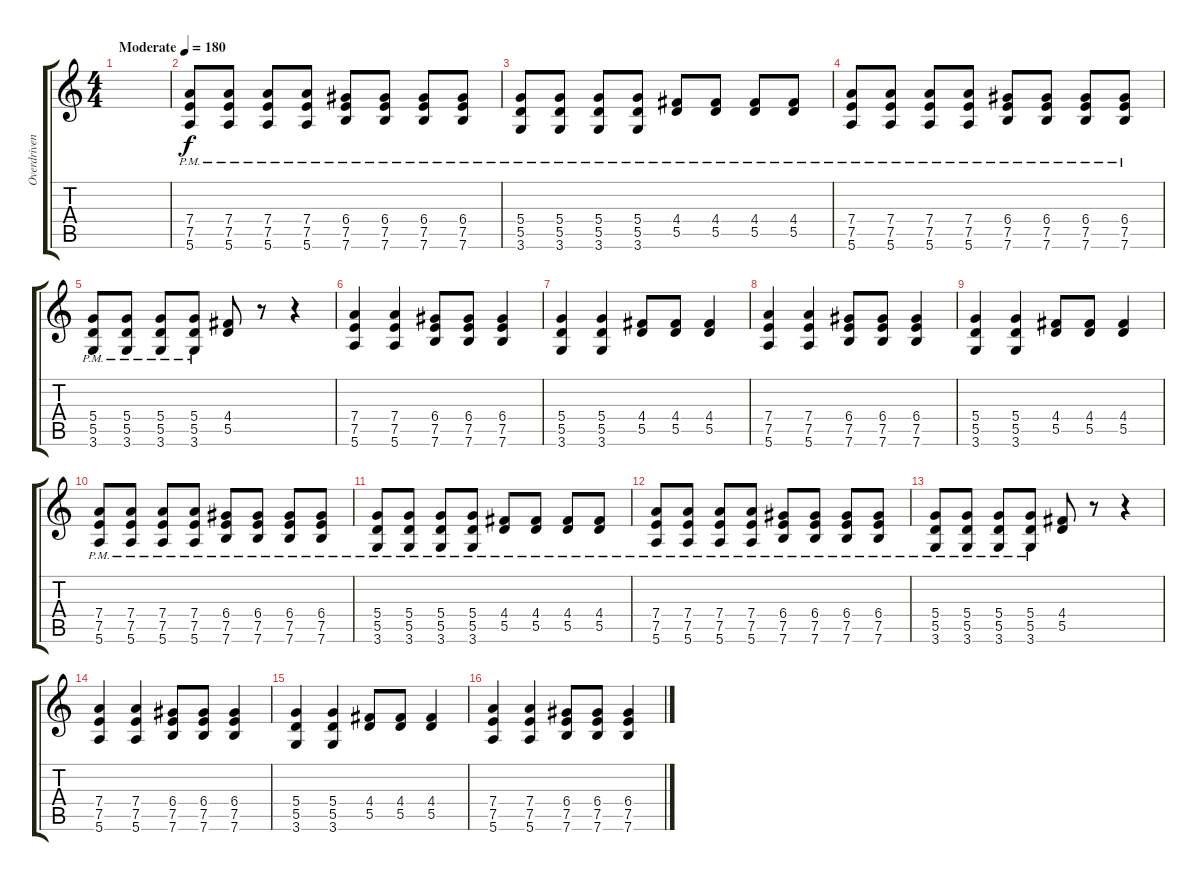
\track ("Overdriven Guitar" "Overdriven") {instrument overdrivenguitar}
\staff {score tabs}
\tuning (E4 B3 G3 D3 A2 E2) {hide}
\ts (4 4)
\tempo (180 "Moderate")
\clef g2
\ks c
|
(7.4{pm} 7.5{pm} 5.6{pm}).8 (7.4{pm} 7.5{pm} 5.6{pm}).8 (7.4{pm} 7.5{pm} 5.6{pm}).8 (7.4{pm} 7.5{pm} 5.6{pm}).8 (6.4{pm} 7.5{pm} 7.6{pm}).8 (6.4{pm} 7.5{pm} 7.6{pm}).8 (6.4{pm} 7.5{pm} 7.6{pm}).8 (6.4{pm} 7.5{pm} 7.6{pm}).8 |
(5.4{pm} 5.5{pm} 3.6{pm}).8 (5.4{pm} 5.5{pm} 3.6{pm}).8 (5.4{pm} 5.5{pm} 3.6{pm}).8 (5.4{pm} 5.5{pm} 3.6{pm}).8 (4.4{pm} 5.5{pm}).8 (4.4{pm} 5.5{pm}).8 (4.4{pm} 5.5{pm}).8 (4.4{pm} 5.5{pm}).8 |
(7.4{pm} 7.5{pm} 5.6{pm}).8 (7.4{pm} 7.5{pm} 5.6{pm}).8 (7.4{pm} 7.5{pm} 5.6{pm}).8 (7.4{pm} 7.5{pm} 5.6{pm}).8 (6.4{pm} 7.5{pm} 7.6{pm}).8 (6.4{pm} 7.5{pm} 7.6{pm}).8 (6.4{pm} 7.5{pm} 7.6{pm}).8 (6.4{pm} 7.5{pm} 7.6{pm}).8 |
(5.4{pm} 5.5{pm} 3.6{pm}).8 (5.4{pm} 5.5{pm} 3.6{pm}).8 (5.4{pm} 5.5{pm} 3.6{pm}).8 (5.4{pm} 5.5{pm} 3.6{pm}).8 (4.4 5.5).8 r.8 r.4 |
(7.4 7.5 5.6).4 (7.4 7.5 5.6).4 (6.4 7.5 7.6).8 (6.4 7.5 7.6).8 (6.4 7.5 7.6).4 |
(5.4 5.5 3.6).4 (5.4 5.5 3.6).4 (4.4 5.5).8 (4.4 5.5).8 (4.4 5.5).4 |
(7.4 7.5 5.6).4 (7.4 7.5 5.6).4 (6.4 7.5 7.6).8 (6.4 7.5 7.6).8 (6.4 7.5 7.6).4 |
(5.4 5.5 3.6).4 (5.4 5.5 3.6).4 (4.4 5.5).8 (4.4 5.5).8 (4.4 5.5).4 |
(7.4{pm} 7.5{pm} 5.6{pm}).8 (7.4{pm} 7.5{pm} 5.6{pm}).8 (7.4{pm} 7.5{pm} 5.6{pm}).8 (7.4{pm} 7.5{pm} 5.6{pm}).8 (6.4{pm} 7.5{pm} 7.6{pm}).8 (6.4{pm} 7.5{pm} 7.6{pm}).8 (6.4{pm} 7.5{pm} 7.6{pm}).8 (6.4{pm} 7.5{pm} 7.6{pm}).8 |
(5.4{pm} 5.5{pm} 3.6{pm}).8 (5.4{pm} 5.5{pm} 3.6{pm}).8 (5.4{pm} 5.5{pm} 3.6{pm}).8 (5.4{pm} 5.5{pm} 3.6{pm}).8 (4.4{pm} 5.5{pm}).8 (4.4{pm} 5.5{pm}).8 (4.4{pm} 5.5{pm}).8 (4.4{pm} 5.5{pm}).8 |
(7.4{pm} 7.5{pm} 5.6{pm}).8 (7.4{pm} 7.5{pm} 5.6{pm}).8 (7.4{pm} 7.5{pm} 5.6{pm}).8 (7.4{pm} 7.5{pm} 5.6{pm}).8 (6.4{pm} 7.5{pm} 7.6{pm}).8 (6.4{pm} 7.5{pm} 7.6{pm}).8 (6.4{pm} 7.5{pm} 7.6{pm}).8 (6.4{pm} 7.5{pm} 7.6{pm}).8 |
(5.4{pm} 5.5{pm} 3.6{pm}).8 (5.4{pm} 5.5{pm} 3.6{pm}).8 (5.4{pm} 5.5{pm} 3.6{pm}).8 (5.4{pm} 5.5{pm} 3.6{pm}).8 (4.4 5.5).8 r.8 r.4 |
(7.4 7.5 5.6).4 (7.4 7.5 5.6).4 (6.4 7.5 7.6).8 (6.4 7.5 7.6).8 (6.4 7.5 7.6).4 |
(5.4 5.5 3.6).4 (5.4 5.5 3.6).4 (4.4 5.5).8 (4.4 5.5).8 (4.4 5.5).4 |
(7.4 7.5 5.6).4 (7.4 7.5 5.6).4 (6.4 7.5 7.6).8 (6.4 7.5 7.6).8 (6.4 7.5 7.6).4
